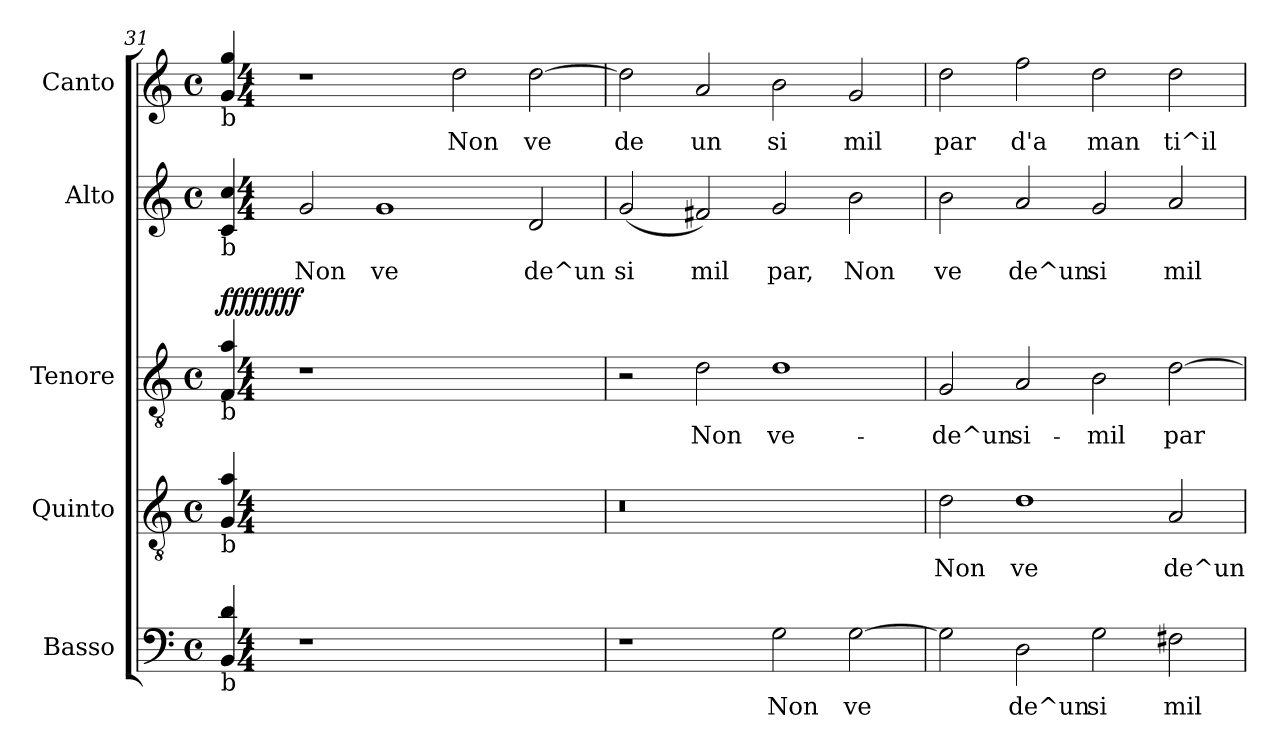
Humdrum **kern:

**kern	**text	**kern	**text	**kern	**text	**dynam	**kern	**text	**kern	**text
*part5	*part5	*part4	*part4	*part3	*part3	*part3	*part2	*part2	*part1	*part1
*staff5	*staff5	*staff4	*staff4	*staff3	*staff3	*staff3	*staff2	*staff2	*staff1	*staff1
*I"Basso	*	*I"Quinto	*	*I"Tenore	*	*	*I"Alto	*	*I"Canto	*
*I'Basso	*	*I'Quinto	*	*I'Tenore	*	*	*I'Alto	*	*I'Canto	*
!!LO:PB:g=z
*clefF4	*	*clefGv2	*	*clefGv2	*	*	*clefG2	*	*clefG2	*
*k[]	*	*k[]	*	*k[]	*	*	*k[]	*	*k[]	*
*C:	*	*C:	*	*C:	*	*	*C:	*	*C:	*
*M4/4	*	*M4/4	*	*M4/4	*	*	*M4/4	*	*M4/4	*
*met(c)	*	*met(c)	*	*met(c)	*	*	*met(c)	*	*met(c)	*
=31	=31	=31	=31	=31	=31	=31	=31	=31	=31	=31
!	!	!	!	!	!	!	!	!	!LO:TX:b:t=b	!
!	!	!	!	!	!	!	!LO:TX:b:t=b	!	!	!
!	!	!	!	!LO:TX:b:t=b	!	!	!	!	!	!
!	!	!LO:TX:b:t=b	!	!	!	!	!	!	!	!
!LO:TX:b:t=b	!	!	!	!	!	!	!	!	!	!
!	!LO:LY:b:cj	!	!LO:LY:b:cj	!	!LO:LY:b:cj	!LO:DY:a	!	!LO:LY:b:cj	!	!LO:LY:b:cj
!	!	!	!	!	!	!LO:DY:n=1:b	!	!	!	!
4d/ 4BB/	.	4a/ 4G/	--	4a/ 4F/	--	ffff ffff	4cc/ 4c/	--	4gg/ 4g/	.
*M4/4	*	*M4/4	*	*M4/4	*	*	*M4/4	*	*M4/4	*
*met(c)	*	*met(c)	*	*met(c)	*	*	*met(c)	*	*met(c)	*
!	!	!	!	!	!	!	!	!LO:LY:b:cj	!	!
1r	.	0ryy	.	1r	.	.	2g/	-Non	1r	.
!	!	!	!	!	!	!	!	!LO:LY:b:cj	!	!
.	.	.	.	.	.	.	1g	ve	.	.
!	!	!	!	!	!	!	!	!	!	!LO:LY:b:cj
1ryy	.	.	.	1ryy	.	.	.	.	2dd\	Non
!	!	!	!	!	!	!	!	!LO:LY:b:cj	!	!LO:LY:b:cj
.	.	.	.	.	.	.	2d/	de^un	[>2dd\	ve
=32	=32	=32	=32	=32	=32	=32	=32	=32	=32	=32
!	!	!	!	!	!	!	!	!LO:LY:b:cj	!	!LO:LY:b:cj
1r	.	0r	.	2r	.	.	(>2g/	si	2dd\]	de
!	!	!	!	!	!LO:LY:b:cj	!	!	!LO:LY:b:cj	!	!LO:LY:b:cj
.	.	.	.	2d\	-Non	.	2f#X/)	mil	2a/	un
!	!LO:LY:b:cj	!	!	!	!LO:LY:b:cj	!	!	!LO:LY:b:cj	!	!LO:LY:b:cj
2G\	Non	.	.	1d	ve-	.	2g/	par,	2b\	si
!	!LO:LY:b:cj	!	!	!	!	!	!	!LO:LY:b:cj	!	!LO:LY:b:cj
[>2G\	ve	.	.	.	.	.	2b\	Non	2g/	mil
=33	=33	=33	=33	=33	=33	=33	=33	=33	=33	=33
!	!LO:LY:b:cj	!	!LO:LY:b:cj	!	!LO:LY:b:cj	!	!	!LO:LY:b:cj	!	!LO:LY:b:cj
2G\]	.	2d\	-Non	2G/	-de^un	.	2b\	ve	2dd\	par
!	!LO:LY:b:cj	!	!LO:LY:b:cj	!	!LO:LY:b:cj	!	!	!LO:LY:b:cj	!	!LO:LY:b:cj
2D\	de^un	1d	ve	2A/	si-	.	2a/	de^un	2ff\	d'a
!	!LO:LY:b:cj	!	!	!	!LO:LY:b:cj	!	!	!LO:LY:b:cj	!	!LO:LY:b:cj
2G\	si	.	.	2B\	-mil	.	2g/	si	2dd\	man
!	!LO:LY:b:cj	!	!LO:LY:b:cj	!	!LO:LY:b:cj	!	!	!LO:LY:b:cj	!	!LO:LY:b:cj
2F#X\	mil	2A/	de^un	[>2d\	par	.	2a/	mil	2dd\	ti^il
=	=	=	=	=	=	=	=	=	=	=
*-	*-	*-	*-	*-	*-	*-	*-	*-	*-	*-
